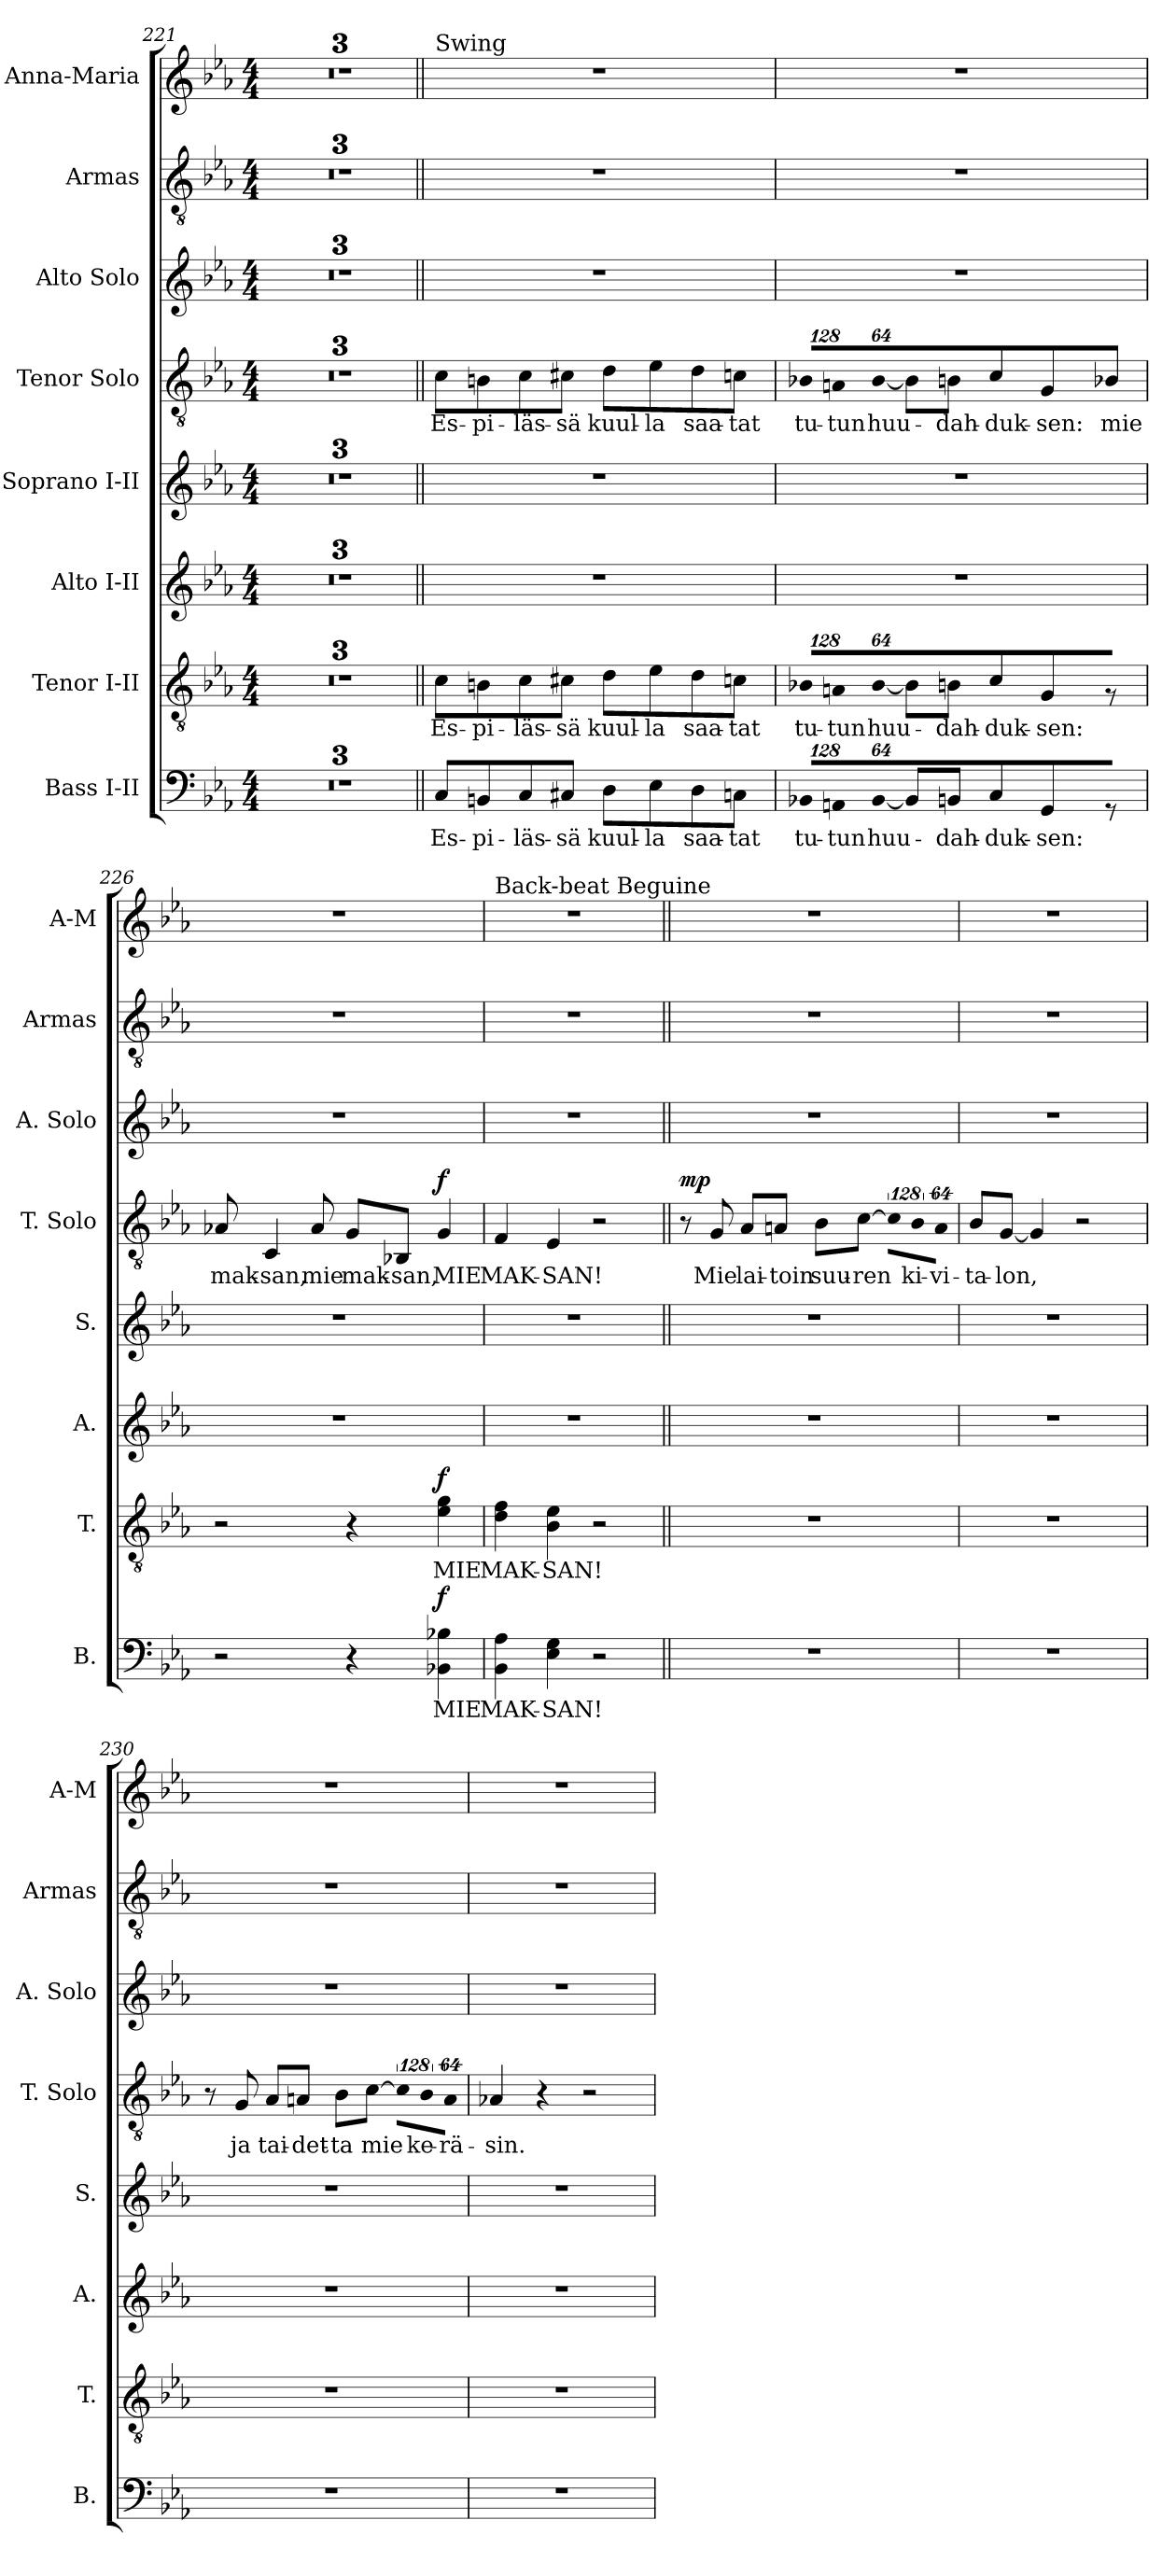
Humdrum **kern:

**kern	**text	**dynam	**kern	**text	**dynam	**kern	**kern	**kern	**text	**dynam	**kern	**kern	**kern
*part8	*part8	*part8	*part7	*part7	*part7	*part6	*part5	*part4	*part4	*part4	*part3	*part2	*part1
*staff8	*staff8	*staff8	*staff7	*staff7	*staff7	*staff6	*staff5	*staff4	*staff4	*staff4	*staff3	*staff2	*staff1
*I"Bass I-II	*	*	*I"Tenor I-II	*	*	*I"Alto I-II	*I"Soprano I-II	*I"Tenor Solo	*	*	*I"Alto Solo	*I"Armas	*I"Anna-Maria
*I'B.	*	*	*I'T.	*	*	*I'A.	*I'S.	*I'T. Solo	*	*	*I'A. Solo	*I'Armas	*I'A-M
*clefF4	*	*	*clefGv2	*	*	*clefG2	*clefG2	*clefGv2	*	*	*clefG2	*clefGv2	*clefG2
*	*	*	*ITrd7c12	*	*	*	*	*ITrd7c12	*	*	*	*ITrd7c12	*
*k[b-e-a-]	*	*	*k[b-e-a-]	*	*	*k[b-e-a-]	*k[b-e-a-]	*k[b-e-a-]	*	*	*k[b-e-a-]	*k[b-e-a-]	*k[b-e-a-]
*E-:	*	*	*E-:	*	*	*E-:	*E-:	*E-:	*	*	*E-:	*E-:	*E-:
*M4/4	*	*	*M4/4	*	*	*M4/4	*M4/4	*M4/4	*	*	*M4/4	*M4/4	*M4/4
=221	=221	=221	=221	=221	=221	=221	=221	=221	=221	=221	=221	=221	=221
1r	.	.	1r	.	.	1r	1r	1r	.	.	1r	1r	1r
=222	=222	=222	=222	=222	=222	=222	=222	=222	=222	=222	=222	=222	=222
1r	.	.	1r	.	.	1r	1r	1r	.	.	1r	1r	1r
=223	=223	=223	=223	=223	=223	=223	=223	=223	=223	=223	=223	=223	=223
1r	.	.	1r	.	.	1r	1r	1r	.	.	1r	1r	1r
!!LO:LB:g=z
=224||	=224||	=224||	=224||	=224||	=224||	=224||	=224||	=224||	=224||	=224||	=224||	=224||	=224||
!	!LO:LY:b:color=#000000	!	!	!	!	!	!	!	!	!	!	!	!
!	!	!	!	!LO:LY:b:color=#000000	!	!	!	!	!	!	!	!	!
!	!	!	!	!	!	!	!	!	!	!	!	!	!LO:TX:a:t=Swing
!	!	!	!	!	!	!	!	!	!LO:LY:b:color=#000000	!	!	!	!
8Ci/L	Es-	.	8Ci\L	Es-	.	1r	1r	8Ci\L	Es-	.	1r	1r	1r
!	!LO:LY:b:color=#000000	!	!	!	!	!	!	!	!	!	!	!	!
!	!	!	!	!LO:LY:b:color=#000000	!	!	!	!	!	!	!	!	!
!	!	!	!	!	!	!	!	!	!LO:LY:b:color=#000000	!	!	!	!
8BBni/	-pi-	.	8BBni\	-pi-	.	.	.	8BBni\	-pi-	.	.	.	.
!	!LO:LY:b:color=#000000	!	!	!	!	!	!	!	!	!	!	!	!
!	!	!	!	!LO:LY:b:color=#000000	!	!	!	!	!	!	!	!	!
!	!	!	!	!	!	!	!	!	!LO:LY:b:color=#000000	!	!	!	!
8Ci/	-läs-	.	8Ci\	-läs-	.	.	.	8Ci\	-läs-	.	.	.	.
!	!LO:LY:b:color=#000000	!	!	!	!	!	!	!	!	!	!	!	!
!	!	!	!	!LO:LY:b:color=#000000	!	!	!	!	!	!	!	!	!
!	!	!	!	!	!	!	!	!	!LO:LY:b:color=#000000	!	!	!	!
8C#Xi/J	-sä	.	8C#Xi\J	-sä	.	.	.	8C#Xi\J	-sä	.	.	.	.
!	!LO:LY:b:color=#000000	!	!	!	!	!	!	!	!	!	!	!	!
!	!	!	!	!LO:LY:b:color=#000000	!	!	!	!	!	!	!	!	!
!	!	!	!	!	!	!	!	!	!LO:LY:b:color=#000000	!	!	!	!
8Di\L	kuul-	.	8Di\L	kuul-	.	.	.	8Di\L	kuul-	.	.	.	.
!	!LO:LY:b:color=#000000	!	!	!	!	!	!	!	!	!	!	!	!
!	!	!	!	!LO:LY:b:color=#000000	!	!	!	!	!	!	!	!	!
!	!	!	!	!	!	!	!	!	!LO:LY:b:color=#000000	!	!	!	!
8E-i\	-la	.	8E-i\	-la	.	.	.	8E-i\	-la	.	.	.	.
!	!LO:LY:b:color=#000000	!	!	!	!	!	!	!	!	!	!	!	!
!	!	!	!	!LO:LY:b:color=#000000	!	!	!	!	!	!	!	!	!
!	!	!	!	!	!	!	!	!	!LO:LY:b:color=#000000	!	!	!	!
8Di\	saa-	.	8Di\	saa-	.	.	.	8Di\	saa-	.	.	.	.
!	!LO:LY:b:color=#000000	!	!	!	!	!	!	!	!	!	!	!	!
!	!	!	!	!LO:LY:b:color=#000000	!	!	!	!	!	!	!	!	!
!	!	!	!	!	!	!	!	!	!LO:LY:b:color=#000000	!	!	!	!
8Cni\J	-tat	.	8Cni\J	-tat	.	.	.	8Cni\J	-tat	.	.	.	.
=225	=225	=225	=225	=225	=225	=225	=225	=225	=225	=225	=225	=225	=225
*Xbrackettup	*	*	*	*	*	*	*	*	*	*	*	*	*
!LO:N:vis=8	!	!	!	!	!	!	!	!	!	!	!	!	!
!	!LO:LY:b:color=#000000	!	!	!	!	!	!	!	!	!	!	!	!
*	*	*	*Xbrackettup	*	*	*	*	*	*	*	*	*	*
!	!	!	!LO:N:vis=8	!	!	!	!	!	!	!	!	!	!
!	!	!	!	!LO:LY:b:color=#000000	!	!	!	!	!	!	!	!	!
*	*	*	*	*	*	*	*	*Xbrackettup	*	*	*	*	*
!	!	!	!	!	!	!	!	!LO:N:vis=8	!	!	!	!	!
!	!	!	!	!	!	!	!	!	!LO:LY:b:color=#000000	!	!	!	!
1024%85BB-Xi/L	tu-	.	1024%85BB-Xi/L	tu-	.	1r	1r	1024%85BB-Xi/L	tu-	.	1r	1r	1r
!LO:N:vis=8	!	!	!	!	!	!	!	!	!	!	!	!	!
!	!LO:LY:b:color=#000000	!	!LO:N:vis=8	!	!	!	!	!	!	!	!	!	!
!	!	!	!	!LO:LY:b:color=#000000	!	!	!	!LO:N:vis=8	!	!	!	!	!
!	!	!	!	!	!	!	!	!	!LO:LY:b:color=#000000	!	!	!	!
1024%85AAni/	-tun	.	1024%85AAni/	-tun	.	.	.	1024%85AAni/	-tun	.	.	.	.
!LO:N:vis=8	!	!	!	!	!	!	!	!	!	!	!	!	!
!	!LO:LY:b:color=#000000	!	!LO:N:vis=8	!	!	!	!	!	!	!	!	!	!
!	!	!	!	!LO:LY:b:color=#000000	!	!	!	!LO:N:vis=8	!	!	!	!	!
!	!	!	!	!	!	!	!	!	!LO:LY:b:color=#000000	!	!	!	!
[<512%43BB-i/J	huu-	.	[<512%43BB-i/J	huu-	.	.	.	[<512%43BB-i/J	huu-	.	.	.	.
8BB-i/L]	.	.	8BB-i\L]	.	.	.	.	8BB-i\L]	.	.	.	.	.
!	!LO:LY:b:color=#000000	!	!	!	!	!	!	!	!	!	!	!	!
!	!	!	!	!LO:LY:b:color=#000000	!	!	!	!	!	!	!	!	!
!	!	!	!	!	!	!	!	!	!LO:LY:b:color=#000000	!	!	!	!
8BBni/J	-dah-	.	8BBni\J	-dah-	.	.	.	8BBni\J	-dah-	.	.	.	.
!	!LO:LY:b:color=#000000	!	!	!	!	!	!	!	!	!	!	!	!
!	!	!	!	!LO:LY:b:color=#000000	!	!	!	!	!	!	!	!	!
!	!	!	!	!	!	!	!	!	!LO:LY:b:color=#000000	!	!	!	!
8Ci/	-duk-	.	8Ci\	-duk-	.	.	.	8Ci\	-duk-	.	.	.	.
!	!LO:LY:b:color=#000000	!	!	!	!	!	!	!	!	!	!	!	!
!	!	!	!	!LO:LY:b:color=#000000	!	!	!	!	!	!	!	!	!
!	!	!	!	!	!	!	!	!	!LO:LY:b:color=#000000	!	!	!	!
4GGi/	-sen:	.	4GGi/	-sen:	.	.	.	4GGi/	-sen:	.	.	.	.
!	!	!	!	!	!	!	!	!	!LO:LY:b:color=#000000	!	!	!	!
8r	.	.	8r	.	.	.	.	8BB-Xi\	mie	.	.	.	.
=226	=226	=226	=226	=226	=226	=226	=226	=226	=226	=226	=226	=226	=226
!	!	!	!	!	!	!	!	!	!LO:LY:b:color=#000000	!	!	!	!
2r	.	.	2r	.	.	1r	1r	8AA-Xi/	mak-	.	1r	1r	1r
!	!	!	!	!	!	!	!	!	!LO:LY:b:color=#000000	!	!	!	!
.	.	.	.	.	.	.	.	4CCi/	-san,	.	.	.	.
!	!	!	!	!	!	!	!	!	!LO:LY:b:color=#000000	!	!	!	!
.	.	.	.	.	.	.	.	8AA-i/	mie	.	.	.	.
!	!	!	!	!	!	!	!	!	!LO:LY:b:color=#000000	!	!	!	!
4r	.	.	4r	.	.	.	.	8GGi/L	mak-	.	.	.	.
!	!	!	!	!	!	!	!	!	!LO:LY:b:color=#000000	!	!	!	!
.	.	.	.	.	.	.	.	8BBB-Xi/J	-san,	.	.	.	.
!	!LO:LY:b:color=#000000	!	!	!	!	!	!	!	!	!	!	!	!
!	!	!	!	!LO:LY:b:color=#000000	!	!	!	!	!	!	!	!	!
!	!	!	!	!	!	!	!	!	!LO:LY:b:color=#000000	!	!	!	!
4BB-Xi\ 4B-Xi	MIE	f	4E-i\ 4Gi	MIE	f	.	.	4GGi/	MIE	f	.	.	.
=227	=227	=227	=227	=227	=227	=227	=227	=227	=227	=227	=227	=227	=227
!	!LO:LY:b:color=#000000	!	!	!	!	!	!	!	!	!	!	!	!
!	!	!	!	!LO:LY:b:color=#000000	!	!	!	!	!	!	!	!	!
!	!	!	!	!	!	!	!	!	!	!	!	!	!LO:TX:a:t=Back-beat Beguine
!	!	!	!	!	!	!	!	!	!LO:LY:b:color=#000000	!	!	!	!
4BB-i\ 4A-i	MAK-	.	4Di\ 4Fi	MAK-	.	1r	1r	4FFi/	MAK-	.	1r	1r	1r
!	!LO:LY:b:color=#000000	!	!	!	!	!	!	!	!	!	!	!	!
!	!	!	!	!LO:LY:b:color=#000000	!	!	!	!	!	!	!	!	!
!	!	!	!	!	!	!	!	!	!LO:LY:b:color=#000000	!	!	!	!
4E-i\ 4Gi	-SAN!	.	4BB-i\ 4E-i	-SAN!	.	.	.	4EE-i/	-SAN!	.	.	.	.
2r	.	.	2r	.	.	.	.	2r	.	.	.	.	.
!!LO:LB:g=z
=228||	=228||	=228||	=228||	=228||	=228||	=228||	=228||	=228||	=228||	=228||	=228||	=228||	=228||
1r	.	.	1r	.	.	1r	1r	8r	.	mp	1r	1r	1r
!	!	!	!	!	!	!	!	!	!LO:LY:b:color=#000000	!	!	!	!
.	.	.	.	.	.	.	.	8GGi/	Mie	.	.	.	.
!	!	!	!	!	!	!	!	!	!LO:LY:b:color=#000000	!	!	!	!
.	.	.	.	.	.	.	.	8AA-i/L	lai-	.	.	.	.
!	!	!	!	!	!	!	!	!	!LO:LY:b:color=#000000	!	!	!	!
.	.	.	.	.	.	.	.	8AAni/J	-toin	.	.	.	.
!	!	!	!	!	!	!	!	!	!LO:LY:b:color=#000000	!	!	!	!
.	.	.	.	.	.	.	.	8BB-i\L	suu-	.	.	.	.
!	!	!	!	!	!	!	!	!	!LO:LY:b:color=#000000	!	!	!	!
.	.	.	.	.	.	.	.	[>8Ci\J	-ren	.	.	.	.
*	*	*	*	*	*	*	*	*brackettup	*	*	*	*	*
!	!	!	!	!	!	!	!	!LO:N:vis=8	!	!	!	!	!
.	.	.	.	.	.	.	.	1024%85Ci\L]	.	.	.	.	.
!	!	!	!	!	!	!	!	!LO:N:vis=8	!	!	!	!	!
!	!	!	!	!	!	!	!	!	!LO:LY:b:color=#000000	!	!	!	!
.	.	.	.	.	.	.	.	1024%85BB-i\	ki-	.	.	.	.
!	!	!	!	!	!	!	!	!LO:N:vis=8	!	!	!	!	!
!	!	!	!	!	!	!	!	!	!LO:LY:b:color=#000000	!	!	!	!
.	.	.	.	.	.	.	.	512%43AAi\J	-vi-	.	.	.	.
=229	=229	=229	=229	=229	=229	=229	=229	=229	=229	=229	=229	=229	=229
!	!	!	!	!	!	!	!	!	!LO:LY:b:color=#000000	!	!	!	!
1r	.	.	1r	.	.	1r	1r	8BB-i/L	-ta-	.	1r	1r	1r
!	!	!	!	!	!	!	!	!	!LO:LY:b:color=#000000	!	!	!	!
.	.	.	.	.	.	.	.	[<8GGi/J	-lon,	.	.	.	.
.	.	.	.	.	.	.	.	4GGi/]	.	.	.	.	.
.	.	.	.	.	.	.	.	2r	.	.	.	.	.
=230	=230	=230	=230	=230	=230	=230	=230	=230	=230	=230	=230	=230	=230
1r	.	.	1r	.	.	1r	1r	8r	.	.	1r	1r	1r
!	!	!	!	!	!	!	!	!	!LO:LY:b:color=#000000	!	!	!	!
.	.	.	.	.	.	.	.	8GGi/	ja	.	.	.	.
!	!	!	!	!	!	!	!	!	!LO:LY:b:color=#000000	!	!	!	!
.	.	.	.	.	.	.	.	8AA-i/L	tai-	.	.	.	.
!	!	!	!	!	!	!	!	!	!LO:LY:b:color=#000000	!	!	!	!
.	.	.	.	.	.	.	.	8AAni/J	-det-	.	.	.	.
!	!	!	!	!	!	!	!	!	!LO:LY:b:color=#000000	!	!	!	!
.	.	.	.	.	.	.	.	8BB-i\L	-ta	.	.	.	.
!	!	!	!	!	!	!	!	!	!LO:LY:b:color=#000000	!	!	!	!
.	.	.	.	.	.	.	.	[>8Ci\J	mie	.	.	.	.
!	!	!	!	!	!	!	!	!LO:N:vis=8	!	!	!	!	!
.	.	.	.	.	.	.	.	1024%85Ci\L]	.	.	.	.	.
!	!	!	!	!	!	!	!	!LO:N:vis=8	!	!	!	!	!
!	!	!	!	!	!	!	!	!	!LO:LY:b:color=#000000	!	!	!	!
.	.	.	.	.	.	.	.	1024%85BB-i\	ke-	.	.	.	.
!	!	!	!	!	!	!	!	!LO:N:vis=8	!	!	!	!	!
!	!	!	!	!	!	!	!	!	!LO:LY:b:color=#000000	!	!	!	!
.	.	.	.	.	.	.	.	512%43AAi\J	-rä-	.	.	.	.
=231	=231	=231	=231	=231	=231	=231	=231	=231	=231	=231	=231	=231	=231
!	!	!	!	!	!	!	!	!	!LO:LY:b:color=#000000	!	!	!	!
1r	.	.	1r	.	.	1r	1r	4AA-Xi/	-sin.	.	1r	1r	1r
.	.	.	.	.	.	.	.	4r	.	.	.	.	.
.	.	.	.	.	.	.	.	2r	.	.	.	.	.
=	=	=	=	=	=	=	=	=	=	=	=	=	=
*-	*-	*-	*-	*-	*-	*-	*-	*-	*-	*-	*-	*-	*-
